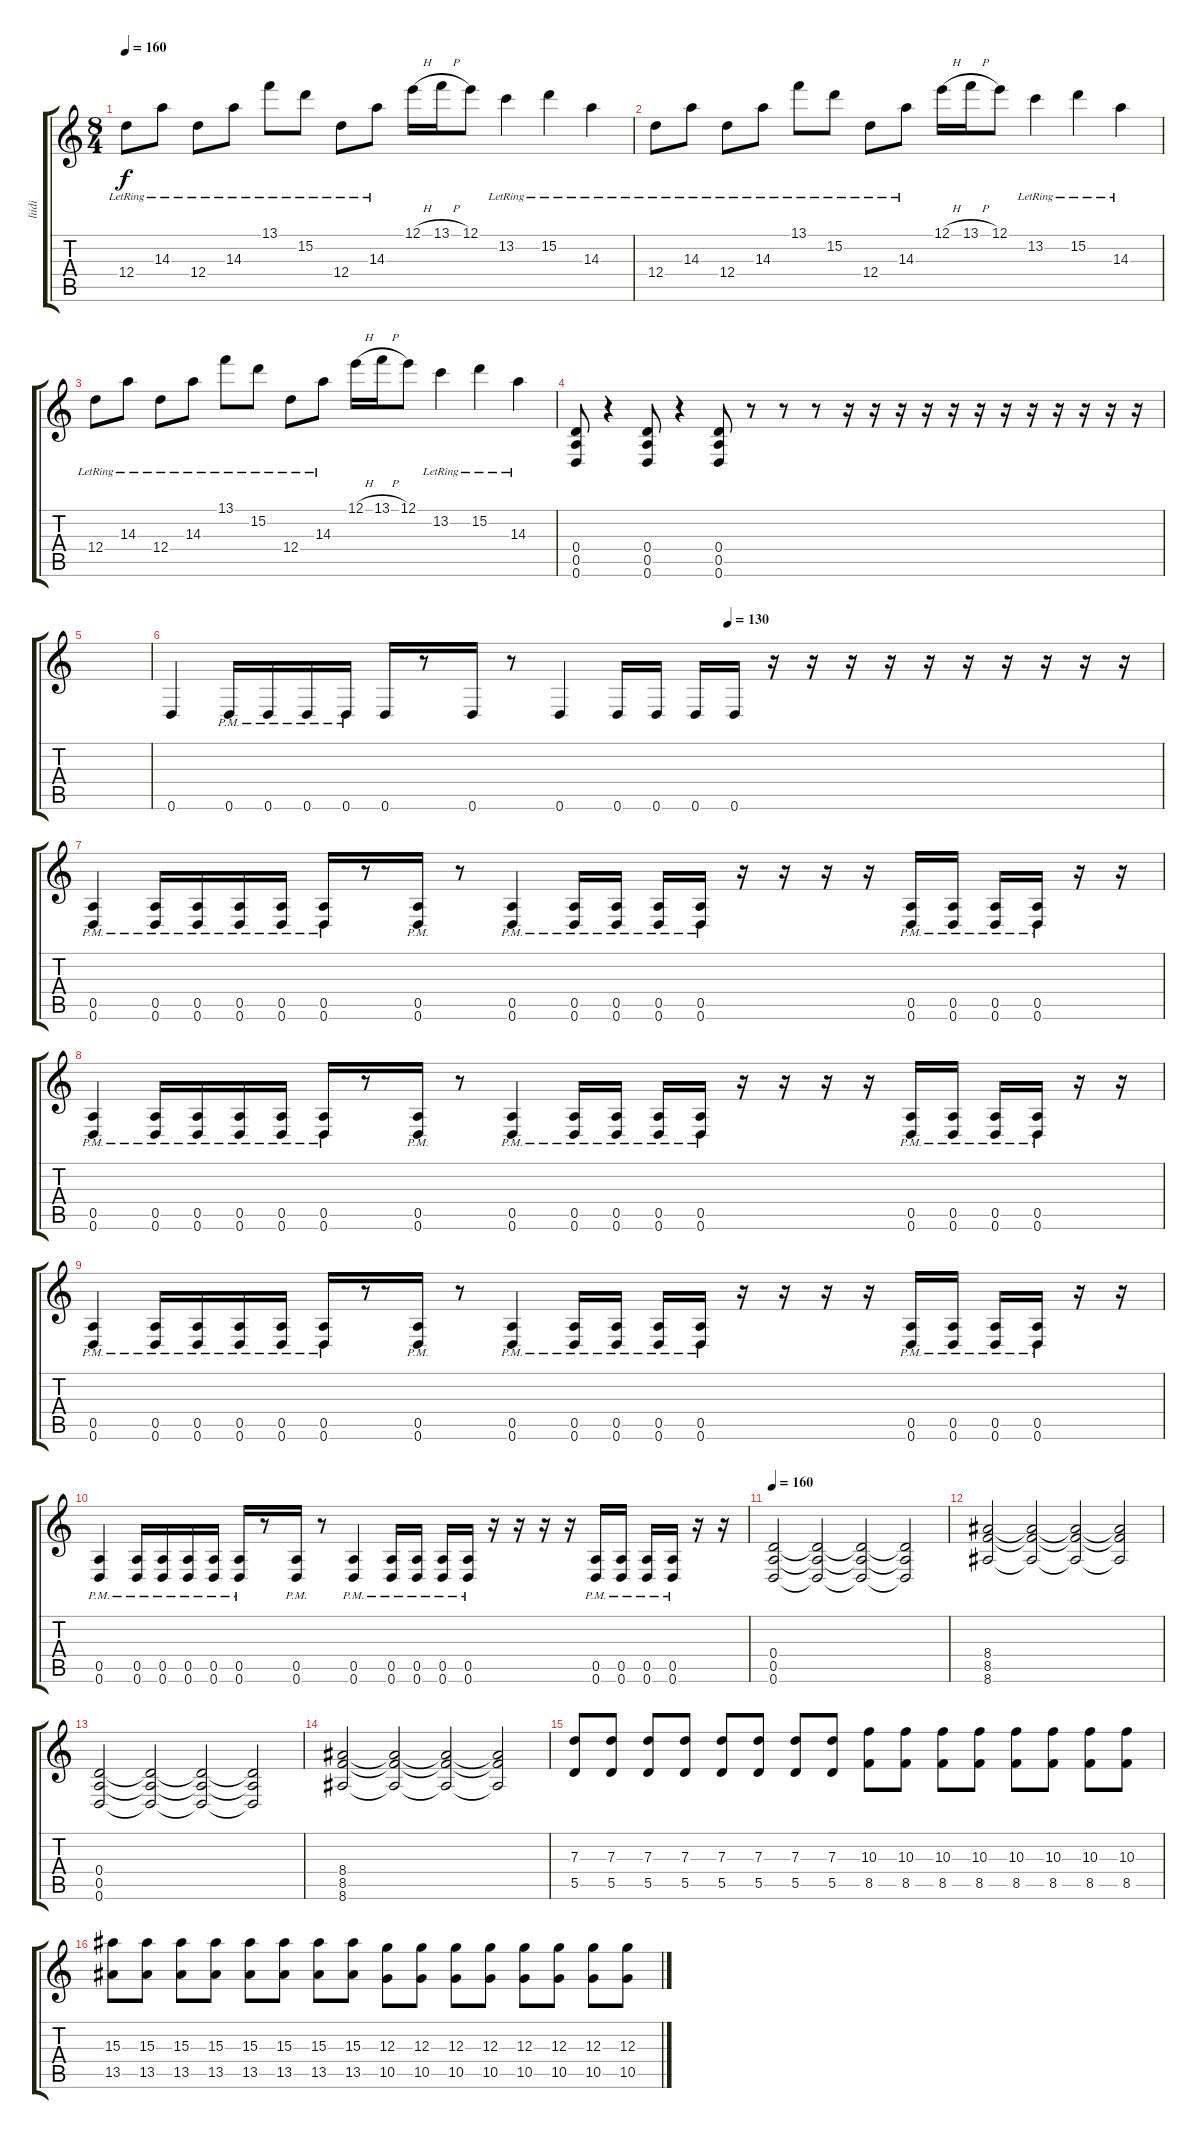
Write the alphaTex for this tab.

\track ("liidi" "liidi") {instrument distortionguitar}
\staff {score tabs}
\tuning (E4 B3 G3 D3 A2 D2) {hide}
\ts (8 4)
\tempo 160
\clef g2
\ks c
12.4{lr}.8{dy f} 14.3{lr}.8 12.4{lr}.8 14.3{lr}.8 13.1{lr}.8 15.2{lr}.8 12.4{lr}.8 14.3{lr}.8 12.1{h}.16 13.1{h}.16 12.1.8 13.2{lr}.4 15.2{lr}.4 14.3{lr}.4 |
12.4{lr}.8 14.3{lr}.8 12.4{lr}.8 14.3{lr}.8 13.1{lr}.8 15.2{lr}.8 12.4{lr}.8 14.3{lr}.8 12.1{h}.16 13.1{h}.16 12.1.8 13.2{lr}.4 15.2{lr}.4 14.3{lr}.4 |
12.4{lr}.8 14.3{lr}.8 12.4{lr}.8 14.3{lr}.8 13.1{lr}.8 15.2{lr}.8 12.4{lr}.8 14.3{lr}.8 12.1{h}.16 13.1{h}.16 12.1.8 13.2{lr}.4 15.2{lr}.4 14.3{lr}.4 |
(0.4 0.5 0.6).8 r.4 (0.4 0.5 0.6).8 r.4 (0.4 0.5 0.6).8 r.8 r.8 r.8 r.16 r.16 r.16 r.16 r.16 r.16 r.16 r.16 r.16 r.16 r.16 r.16 |
|
\tempo (140 0.5625)
\tempo (130 0.5625)
0.6.4 0.6{pm}.16 0.6{pm}.16 0.6{pm}.16 0.6{pm}.16 0.6.16 r.8 0.6.16 r.8 0.6.4 0.6.16 0.6.16 0.6.16 0.6.16 r.16 r.16 r.16 r.16 r.16 r.16 r.16 r.16 r.16 r.16 |
(0.5{pm} 0.6{pm}).4 (0.5{pm} 0.6{pm}).16 (0.5{pm} 0.6{pm}).16 (0.5{pm} 0.6{pm}).16 (0.5{pm} 0.6{pm}).16 (0.5{pm} 0.6{pm}).16 r.8 (0.5{pm} 0.6{pm}).16 r.8 (0.5{pm} 0.6{pm}).4 (0.5{pm} 0.6{pm}).16 (0.5{pm} 0.6{pm}).16 (0.5{pm} 0.6{pm}).16 (0.5{pm} 0.6{pm}).16 r.16 r.16 r.16 r.16 (0.5{pm} 0.6{pm}).16 (0.5{pm} 0.6{pm}).16 (0.5{pm} 0.6{pm}).16 (0.5{pm} 0.6{pm}).16 r.16 r.16 |
(0.5{pm} 0.6{pm}).4 (0.5{pm} 0.6{pm}).16 (0.5{pm} 0.6{pm}).16 (0.5{pm} 0.6{pm}).16 (0.5{pm} 0.6{pm}).16 (0.5{pm} 0.6{pm}).16 r.8 (0.5{pm} 0.6{pm}).16 r.8 (0.5{pm} 0.6{pm}).4 (0.5{pm} 0.6{pm}).16 (0.5{pm} 0.6{pm}).16 (0.5{pm} 0.6{pm}).16 (0.5{pm} 0.6{pm}).16 r.16 r.16 r.16 r.16 (0.5{pm} 0.6{pm}).16 (0.5{pm} 0.6{pm}).16 (0.5{pm} 0.6{pm}).16 (0.5{pm} 0.6{pm}).16 r.16 r.16 |
(0.5{pm} 0.6{pm}).4 (0.5{pm} 0.6{pm}).16 (0.5{pm} 0.6{pm}).16 (0.5{pm} 0.6{pm}).16 (0.5{pm} 0.6{pm}).16 (0.5{pm} 0.6{pm}).16 r.8 (0.5{pm} 0.6{pm}).16 r.8 (0.5{pm} 0.6{pm}).4 (0.5{pm} 0.6{pm}).16 (0.5{pm} 0.6{pm}).16 (0.5{pm} 0.6{pm}).16 (0.5{pm} 0.6{pm}).16 r.16 r.16 r.16 r.16 (0.5{pm} 0.6{pm}).16 (0.5{pm} 0.6{pm}).16 (0.5{pm} 0.6{pm}).16 (0.5{pm} 0.6{pm}).16 r.16 r.16 |
(0.5{pm} 0.6{pm}).4 (0.5{pm} 0.6{pm}).16 (0.5{pm} 0.6{pm}).16 (0.5{pm} 0.6{pm}).16 (0.5{pm} 0.6{pm}).16 (0.5{pm} 0.6{pm}).16 r.8 (0.5{pm} 0.6{pm}).16 r.8 (0.5{pm} 0.6{pm}).4 (0.5{pm} 0.6{pm}).16 (0.5{pm} 0.6{pm}).16 (0.5{pm} 0.6{pm}).16 (0.5{pm} 0.6{pm}).16 r.16 r.16 r.16 r.16 (0.5{pm} 0.6{pm}).16 (0.5{pm} 0.6{pm}).16 (0.5{pm} 0.6{pm}).16 (0.5{pm} 0.6{pm}).16 r.16 r.16 |
\tempo 170
\tempo 160
(0.4 0.5 0.6).2 (0.4{t} 0.5{t} 0.6{t}).2 (0.4{t} 0.5{t} 0.6{t}).2 (0.4{t} 0.5{t} 0.6{t}).2 |
(8.4 8.5 8.6).2 (8.4{t} 8.5{t} 8.6{t}).2 (8.4{t} 8.5{t} 8.6{t}).2 (8.4{t} 8.5{t} 8.6{t}).2 |
(0.4 0.5 0.6).2 (0.4{t} 0.5{t} 0.6{t}).2 (0.4{t} 0.5{t} 0.6{t}).2 (0.4{t} 0.5{t} 0.6{t}).2 |
(8.4 8.5 8.6).2 (8.4{t} 8.5{t} 8.6{t}).2 (8.4{t} 8.5{t} 8.6{t}).2 (8.4{t} 8.5{t} 8.6{t}).2 |
(7.3 5.5).8 (7.3 5.5).8 (7.3 5.5).8 (7.3 5.5).8 (7.3 5.5).8 (7.3 5.5).8 (7.3 5.5).8 (7.3 5.5).8 (10.3 8.5).8 (10.3 8.5).8 (10.3 8.5).8 (10.3 8.5).8 (10.3 8.5).8 (10.3 8.5).8 (10.3 8.5).8 (10.3 8.5).8 |
(15.3 13.5).8 (15.3 13.5).8 (15.3 13.5).8 (15.3 13.5).8 (15.3 13.5).8 (15.3 13.5).8 (15.3 13.5).8 (15.3 13.5).8 (12.3 10.5).8 (12.3 10.5).8 (12.3 10.5).8 (12.3 10.5).8 (12.3 10.5).8 (12.3 10.5).8 (12.3 10.5).8 (12.3 10.5).8
